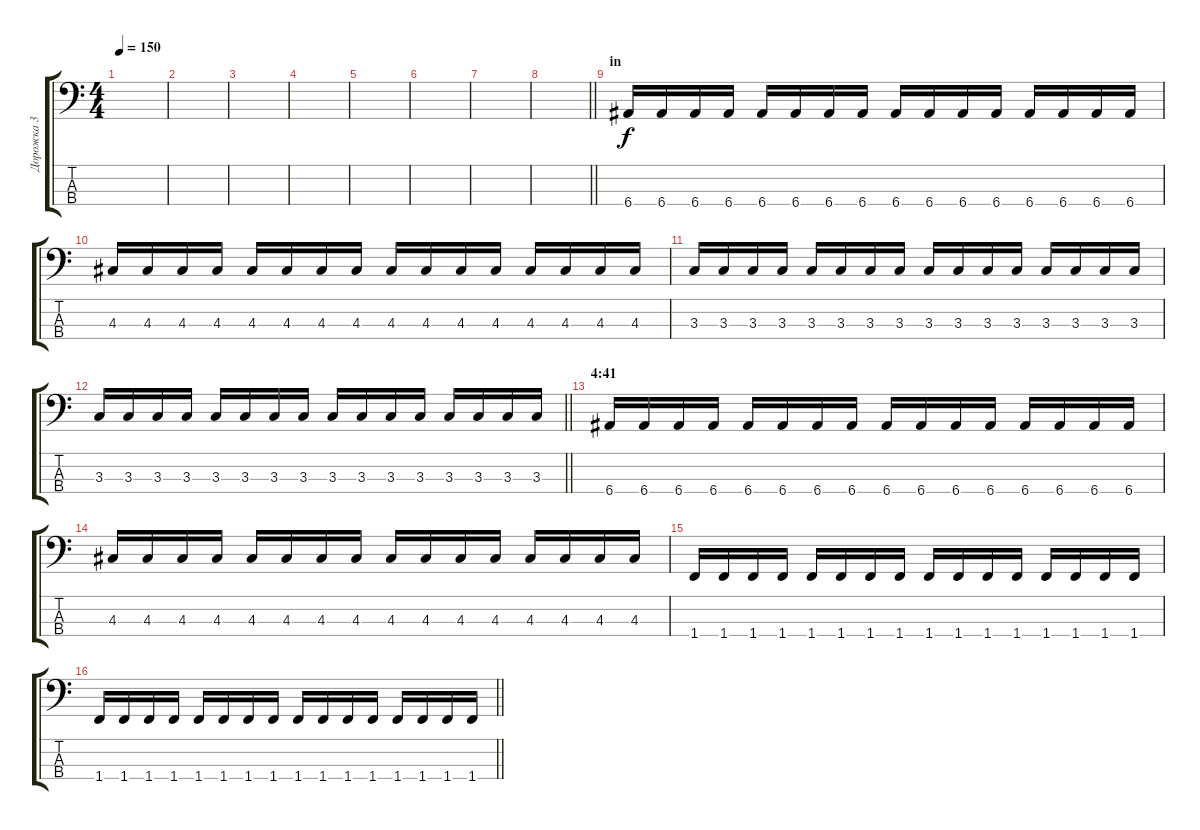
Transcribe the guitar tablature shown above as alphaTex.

\track ("Дорожка 3" "Дорожка 3") {instrument electricbassfinger}
\staff {score tabs}
\tuning (G2 D2 A1 E1) {hide}
\ts (4 4)
\tempo 150
\clef f4
\ks c
|
|
|
|
|
|
|
\barLineRight lightlight
|
\section ("" "in")
6.4.16 6.4.16 6.4.16 6.4.16 6.4.16 6.4.16 6.4.16 6.4.16 6.4.16 6.4.16 6.4.16 6.4.16 6.4.16 6.4.16 6.4.16 6.4.16 |
4.3.16 4.3.16 4.3.16 4.3.16 4.3.16 4.3.16 4.3.16 4.3.16 4.3.16 4.3.16 4.3.16 4.3.16 4.3.16 4.3.16 4.3.16 4.3.16 |
3.3.16 3.3.16 3.3.16 3.3.16 3.3.16 3.3.16 3.3.16 3.3.16 3.3.16 3.3.16 3.3.16 3.3.16 3.3.16 3.3.16 3.3.16 3.3.16 |
\barLineRight lightlight
3.3.16 3.3.16 3.3.16 3.3.16 3.3.16 3.3.16 3.3.16 3.3.16 3.3.16 3.3.16 3.3.16 3.3.16 3.3.16 3.3.16 3.3.16 3.3.16 |
\section ("" "4:41")
6.4.16 6.4.16 6.4.16 6.4.16 6.4.16 6.4.16 6.4.16 6.4.16 6.4.16 6.4.16 6.4.16 6.4.16 6.4.16 6.4.16 6.4.16 6.4.16 |
4.3.16 4.3.16 4.3.16 4.3.16 4.3.16 4.3.16 4.3.16 4.3.16 4.3.16 4.3.16 4.3.16 4.3.16 4.3.16 4.3.16 4.3.16 4.3.16 |
1.4.16 1.4.16 1.4.16 1.4.16 1.4.16 1.4.16 1.4.16 1.4.16 1.4.16 1.4.16 1.4.16 1.4.16 1.4.16 1.4.16 1.4.16 1.4.16 |
\barLineRight lightlight
1.4.16 1.4.16 1.4.16 1.4.16 1.4.16 1.4.16 1.4.16 1.4.16 1.4.16 1.4.16 1.4.16 1.4.16 1.4.16 1.4.16 1.4.16 1.4.16
